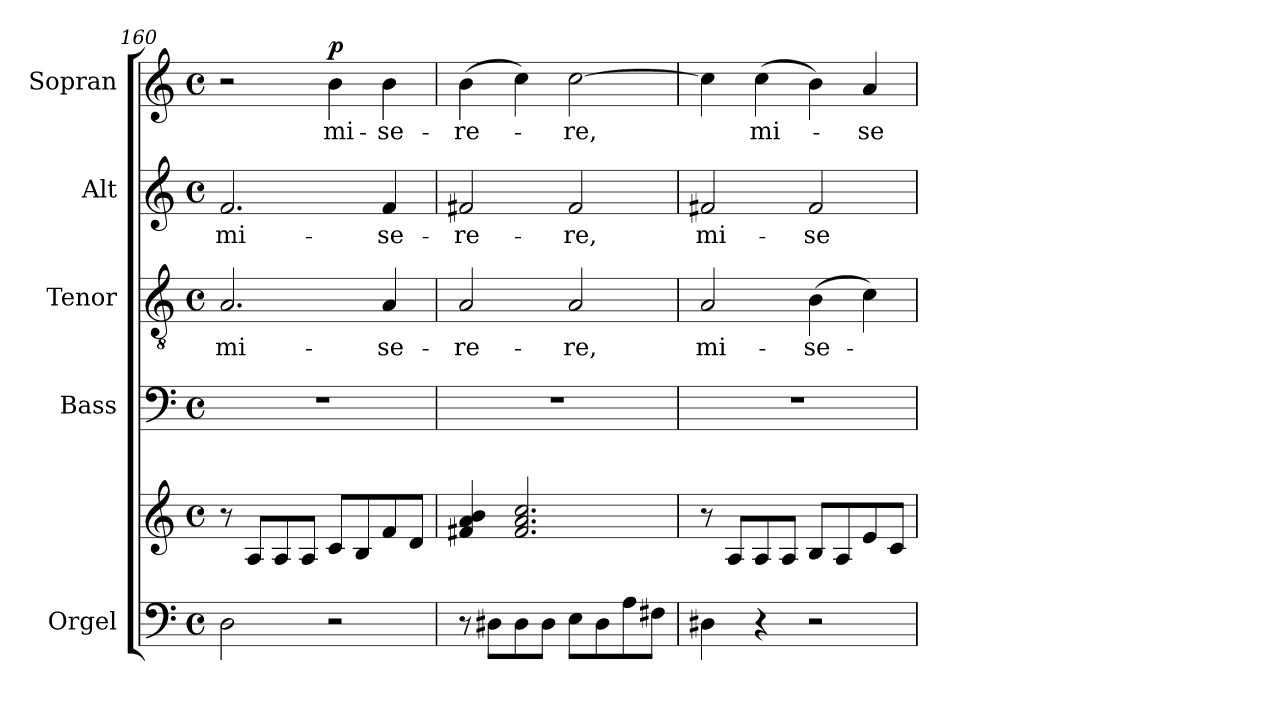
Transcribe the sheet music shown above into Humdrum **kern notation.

**kern	**kern	**kern	**kern	**text	**kern	**text	**kern	**text	**dynam
*part5	*part5	*part4	*part3	*part3	*part2	*part2	*part1	*part1	*part1
*staff6	*staff5	*staff4	*staff3	*staff3	*staff2	*staff2	*staff1	*staff1	*staff1
*I"Orgel	*	*I"Bass	*I"Tenor	*	*I"Alt	*	*I"Sopran	*	*
*I'Org.	*	*I'B.	*I'T.	*	*I'A.	*	*I'S.	*	*
*clefF4	*clefG2	*clefF4	*clefGv2	*	*clefG2	*	*clefG2	*	*
*k[]	*k[]	*k[]	*k[]	*	*k[]	*	*k[]	*	*
*C:	*C:	*C:	*C:	*	*C:	*	*C:	*	*
*M4/4	*M4/4	*M4/4	*M4/4	*	*M4/4	*	*M4/4	*	*
*met(c)	*met(c)	*met(c)	*met(c)	*	*met(c)	*	*met(c)	*	*
=160	=160	=160	=160	=160	=160	=160	=160	=160	=160
!	!	!	!	!LO:LY:b	!	!LO:LY:b	!	!	!
2D\	8r	1r	2.A/	mi-	2.f/	mi-	2r	.	.
.	8A/L	.	.	.	.	.	.	.	.
.	8A/	.	.	.	.	.	.	.	.
.	8A/J	.	.	.	.	.	.	.	.
!	!	!	!	!	!	!	!	!LO:LY:b	!LO:DY:a
2r	8c/L	.	.	.	.	.	4b\	mi-	p
.	8B/	.	.	.	.	.	.	.	.
!	!	!	!	!LO:LY:b	!	!LO:LY:b	!	!LO:LY:b	!
.	8f/	.	4A/	-se-	4f/	-se-	4b\	-se-	.
.	8d/J	.	.	.	.	.	.	.	.
=161	=161	=161	=161	=161	=161	=161	=161	=161	=161
!	!	!	!	!LO:LY:b	!	!LO:LY:b	!	!LO:LY:b	!
8r	4f#X/ 4a/ 4b/	1r	2A/	-re-	2f#X/	-re-	(>4b\	-re-	.
8D#X\L	.	.	.	.	.	.	.	.	.
8D#\	2.f#/ 2.a/ 2.cc/	.	.	.	.	.	4cc\)	.	.
8D#\J	.	.	.	.	.	.	.	.	.
!	!	!	!	!LO:LY:b	!	!LO:LY:b	!	!LO:LY:b	!
8E\L	.	.	2A/	-re,	2f#/	-re,	[2cc\	-re,	.
8D#\	.	.	.	.	.	.	.	.	.
8A\	.	.	.	.	.	.	.	.	.
8F#X\J	.	.	.	.	.	.	.	.	.
=162	=162	=162	=162	=162	=162	=162	=162	=162	=162
!	!	!	!	!LO:LY:b	!	!LO:LY:b	!	!	!
4D#X\	8r	1r	2A/	mi-	2f#X/	mi-	4cc\]	.	.
.	8A/L	.	.	.	.	.	.	.	.
!	!	!	!	!	!	!	!	!LO:LY:b	!
4r	8A/	.	.	.	.	.	(>4cc\	mi-	.
.	8A/J	.	.	.	.	.	.	.	.
!	!	!	!	!LO:LY:b	!	!LO:LY:b	!	!	!
2r	8B/L	.	(>4B\	-se-	2f#/	-se-	4b\)	.	.
.	8A/	.	.	.	.	.	.	.	.
!	!	!	!	!	!	!	!	!LO:LY:b	!
.	8e/	.	4c\)	.	.	.	4a/	-se-	.
.	8c/J	.	.	.	.	.	.	.	.
=	=	=	=	=	=	=	=	=	=
*-	*-	*-	*-	*-	*-	*-	*-	*-	*-
